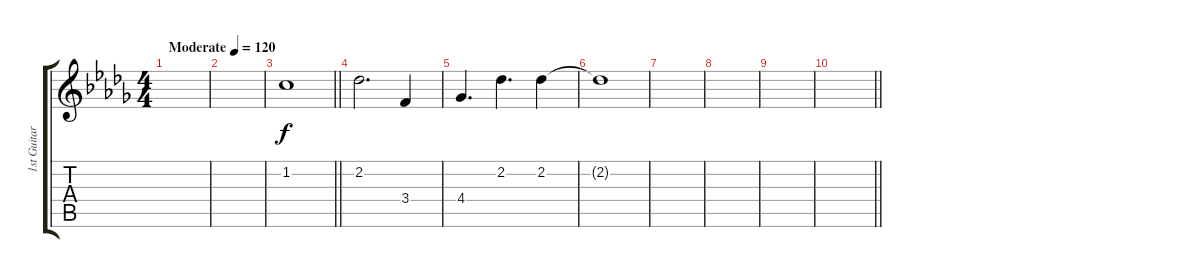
\track ("1st Guitar" "1st Guitar") {instrument electricguitarclean}
\staff {score tabs}
\tuning (E4 B3 G3 D3 A2 E2) {hide}
\ts (4 4)
\tempo (120 "Moderate")
\clef g2
\ks db
|
|
\barLineRight lightlight
1.2.1 |
2.2.2{d} 3.4.4 |
4.4.4{d} 2.2.4{d} 2.2.4 |
2.2{t}.1 |
|
|
|
\barLineRight lightlight
